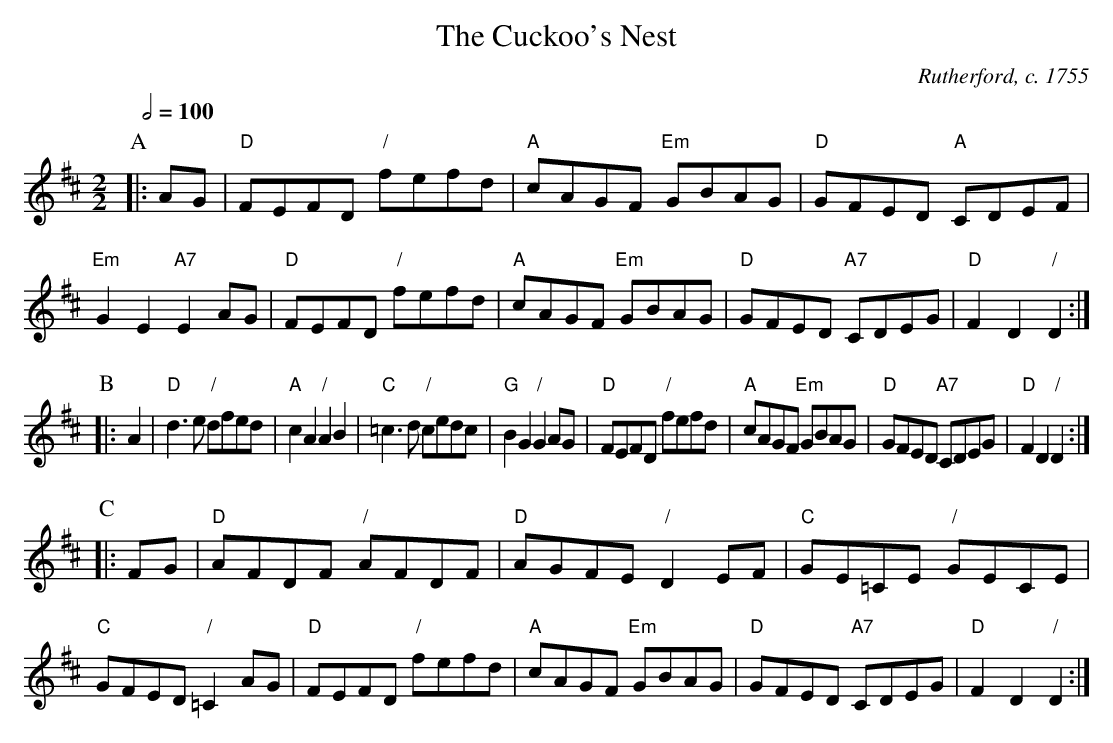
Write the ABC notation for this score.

X:1
T:The Cuckoo's Nest
C:Rutherford, c. 1755
Q:1/2=100
M:2/2
L:1/8
K:D
P:A
|: AG | "D"FEFD "/"fefd | "A"cAGF "Em"GBAG | "D"GFED "A"CDEF | "Em"G2E2 "A7"E2AG |\
"D"FEFD "/"fefd | "A"cAGF "Em"GBAG | "D"GFED "A7"CDEG | "D"F2D2 "/"D2 :|
P:B
|: A2 | "D"d3e "/"dfed | "A"c2A2 "/"A2B2 | "C"=c3d "/"cedc | "G"B2G2 "/"G2AG |\
"D"FEFD "/"fefd | "A"cAGF "Em"GBAG | "D"GFED "A7"CDEG | "D"F2D2 "/"D2 :|
P:C
|: FG | "D"AFDF "/"AFDF | "D"AGFE "/"D2EF | "C"GE=CE "/"GECE | "C"GFED "/"=C2AG |\
"D"FEFD "/"fefd | "A"cAGF "Em"GBAG | "D"GFED "A7"CDEG | "D"F2D2 "/"D2 :|
